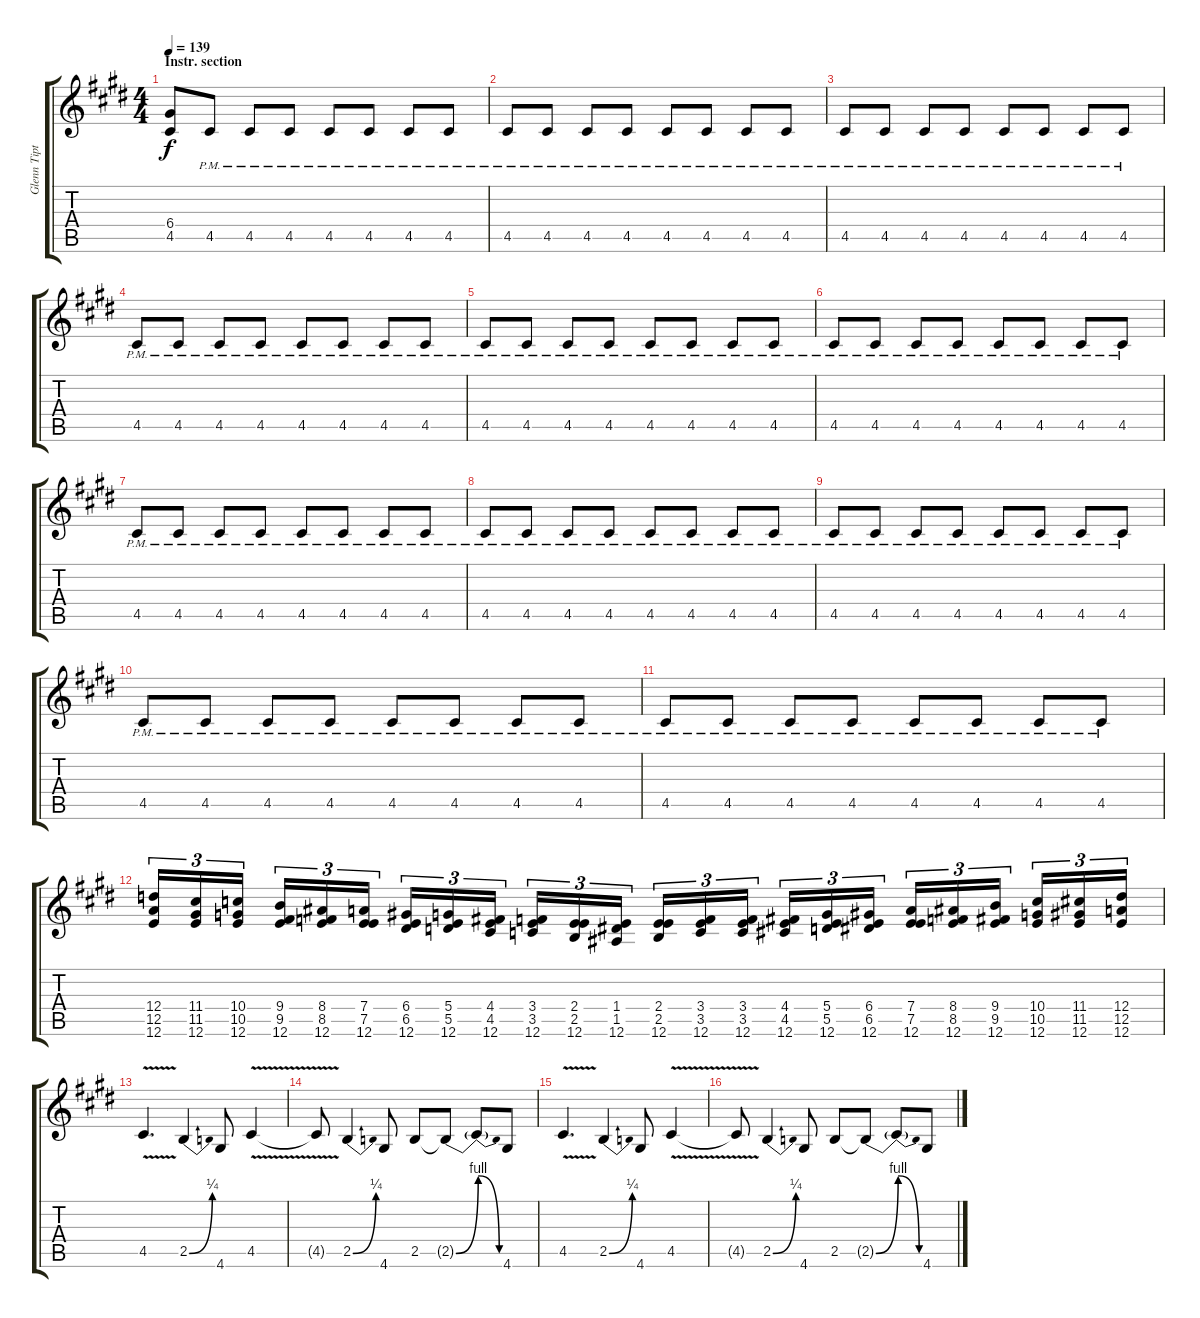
\track ("Glenn Tipton" "Glenn Tipt") {instrument overdrivenguitar}
\staff {score tabs}
\tuning (E4 B3 G3 D3 A2 E2) {hide}
\ts (4 4)
\section ("" "Instr. section")
\tempo 139
\clef g2
\ks c#minor
(6.4 4.5).8{dy f} 4.5{pm}.8 4.5{pm}.8 4.5{pm}.8 4.5{pm}.8 4.5{pm}.8 4.5{pm}.8 4.5{pm}.8 |
4.5{pm}.8 4.5{pm}.8 4.5{pm}.8 4.5{pm}.8 4.5{pm}.8 4.5{pm}.8 4.5{pm}.8 4.5{pm}.8 |
4.5{pm}.8 4.5{pm}.8 4.5{pm}.8 4.5{pm}.8 4.5{pm}.8 4.5{pm}.8 4.5{pm}.8 4.5{pm}.8 |
4.5{pm}.8 4.5{pm}.8 4.5{pm}.8 4.5{pm}.8 4.5{pm}.8 4.5{pm}.8 4.5{pm}.8 4.5{pm}.8 |
4.5{pm}.8 4.5{pm}.8 4.5{pm}.8 4.5{pm}.8 4.5{pm}.8 4.5{pm}.8 4.5{pm}.8 4.5{pm}.8 |
4.5{pm}.8 4.5{pm}.8 4.5{pm}.8 4.5{pm}.8 4.5{pm}.8 4.5{pm}.8 4.5{pm}.8 4.5{pm}.8 |
4.5{pm}.8 4.5{pm}.8 4.5{pm}.8 4.5{pm}.8 4.5{pm}.8 4.5{pm}.8 4.5{pm}.8 4.5{pm}.8 |
4.5{pm}.8 4.5{pm}.8 4.5{pm}.8 4.5{pm}.8 4.5{pm}.8 4.5{pm}.8 4.5{pm}.8 4.5{pm}.8 |
4.5{pm}.8 4.5{pm}.8 4.5{pm}.8 4.5{pm}.8 4.5{pm}.8 4.5{pm}.8 4.5{pm}.8 4.5{pm}.8 |
4.5{pm}.8 4.5{pm}.8 4.5{pm}.8 4.5{pm}.8 4.5{pm}.8 4.5{pm}.8 4.5{pm}.8 4.5{pm}.8 |
4.5{pm}.8 4.5{pm}.8 4.5{pm}.8 4.5{pm}.8 4.5{pm}.8 4.5{pm}.8 4.5{pm}.8 4.5{pm}.8 |
(12.4 12.5 12.6).16{tu (3 2) instrument guitarfretnoise} (11.4 11.5 12.6).16{tu (3 2)} (10.4 10.5 12.6).16{tu (3 2) beam splitsecondary} (9.4 9.5 12.6).16{tu (3 2)} (8.4 8.5 12.6).16{tu (3 2)} (7.4 7.5 12.6).16{tu (3 2)} (6.4 6.5 12.6).16{tu (3 2)} (5.4 5.5 12.6).16{tu (3 2)} (4.4 4.5 12.6).16{tu (3 2) beam splitsecondary} (3.4 3.5 12.6).16{tu (3 2)} (2.4 2.5 12.6).16{tu (3 2)} (1.4 1.5 12.6).16{tu (3 2)} (2.4 2.5 12.6).16{tu (3 2)} (3.4 3.5 12.6).16{tu (3 2)} (3.4 3.5 12.6).16{tu (3 2) beam splitsecondary} (4.4 4.5 12.6).16{tu (3 2)} (5.4 5.5 12.6).16{tu (3 2)} (6.4 6.5 12.6).16{tu (3 2)} (7.4 7.5 12.6).16{tu (3 2)} (8.4 8.5 12.6).16{tu (3 2)} (9.4 9.5 12.6).16{tu (3 2) beam splitsecondary} (10.4 10.5 12.6).16{tu (3 2)} (11.4 11.5 12.6).16{tu (3 2)} (12.4 12.5 12.6).16{tu (3 2)} |
4.5{v}.4{d instrument overdrivenguitar} 2.5{be (bend 0 0 60 1)}.4 4.6.8 4.5{v}.4 |
4.5{t}.8 2.5{be (bend 0 0 60 1)}.4 4.6.8 2.5.8 2.5{be (bend 0 0 60 4) t}.8 2.5{be (release 0 4 60 0) t}.8 4.6.8 |
4.5{v}.4{d} 2.5{be (bend 0 0 60 1)}.4 4.6.8 4.5{v}.4 |
4.5{t}.8 2.5{be (bend 0 0 60 1)}.4 4.6.8 2.5.8 2.5{be (bend 0 0 60 4) t}.8 2.5{be (release 0 4 60 0) t}.8 4.6.8
